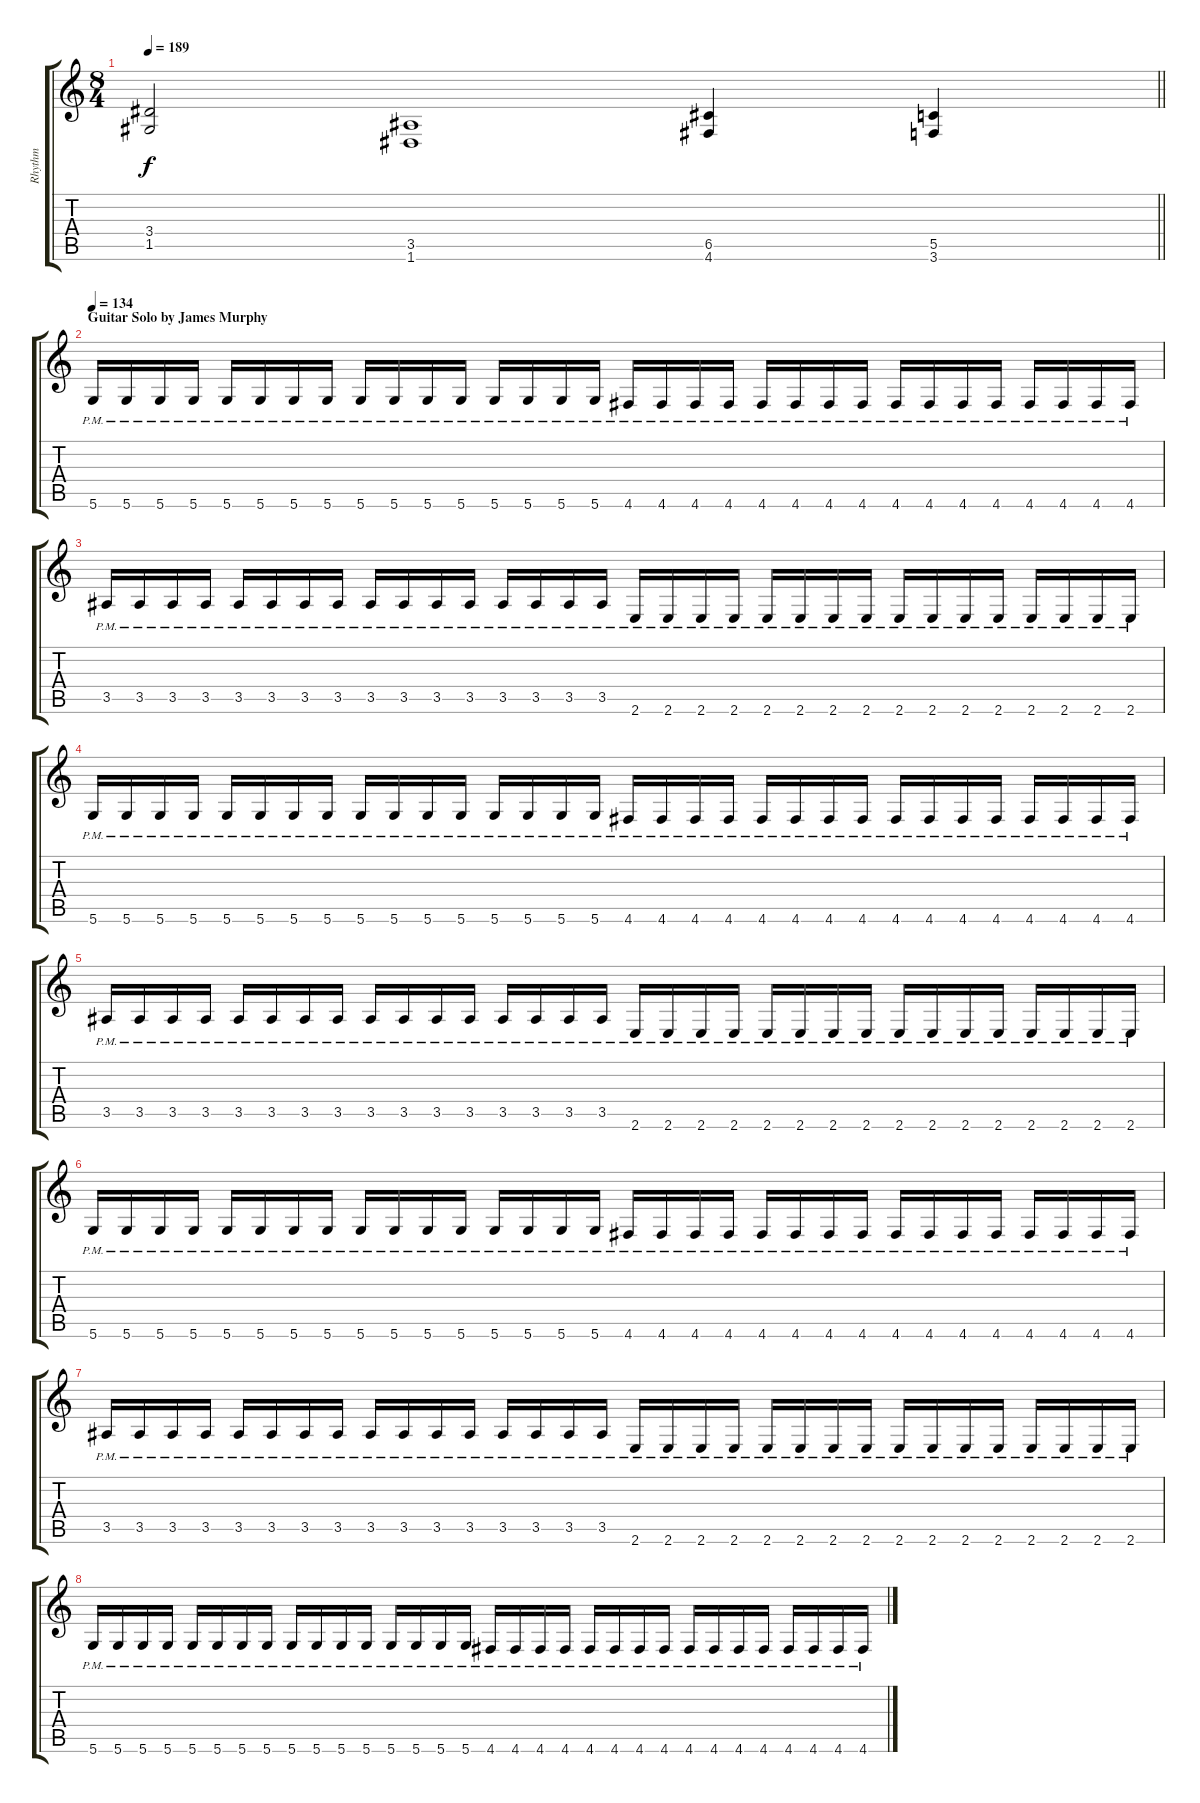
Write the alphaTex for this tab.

\track ("Rhythm" "Rhythm") {instrument distortionguitar}
\staff {score tabs}
\tuning (D4 A3 F3 C3 G2 D2) {hide}
\ts (8 4)
\tempo 189
\clef g2
\barLineRight lightlight
\ks c
(3.4 1.5).2{dy f} (3.5 1.6).1 (6.5 4.6).4 (5.5 3.6).4 |
\section ("" "Guitar Solo by James Murphy")
\tempo 134
5.6{pm}.16 5.6{pm}.16 5.6{pm}.16 5.6{pm}.16 5.6{pm}.16 5.6{pm}.16 5.6{pm}.16 5.6{pm}.16 5.6{pm}.16 5.6{pm}.16 5.6{pm}.16 5.6{pm}.16 5.6{pm}.16 5.6{pm}.16 5.6{pm}.16 5.6{pm}.16 4.6{pm}.16 4.6{pm}.16 4.6{pm}.16 4.6{pm}.16 4.6{pm}.16 4.6{pm}.16 4.6{pm}.16 4.6{pm}.16 4.6{pm}.16 4.6{pm}.16 4.6{pm}.16 4.6{pm}.16 4.6{pm}.16 4.6{pm}.16 4.6{pm}.16 4.6{pm}.16 |
3.5{pm}.16 3.5{pm}.16 3.5{pm}.16 3.5{pm}.16 3.5{pm}.16 3.5{pm}.16 3.5{pm}.16 3.5{pm}.16 3.5{pm}.16 3.5{pm}.16 3.5{pm}.16 3.5{pm}.16 3.5{pm}.16 3.5{pm}.16 3.5{pm}.16 3.5{pm}.16 2.6{pm}.16 2.6{pm}.16 2.6{pm}.16 2.6{pm}.16 2.6{pm}.16 2.6{pm}.16 2.6{pm}.16 2.6{pm}.16 2.6{pm}.16 2.6{pm}.16 2.6{pm}.16 2.6{pm}.16 2.6{pm}.16 2.6{pm}.16 2.6{pm}.16 2.6{pm}.16 |
5.6{pm}.16 5.6{pm}.16 5.6{pm}.16 5.6{pm}.16 5.6{pm}.16 5.6{pm}.16 5.6{pm}.16 5.6{pm}.16 5.6{pm}.16 5.6{pm}.16 5.6{pm}.16 5.6{pm}.16 5.6{pm}.16 5.6{pm}.16 5.6{pm}.16 5.6{pm}.16 4.6{pm}.16 4.6{pm}.16 4.6{pm}.16 4.6{pm}.16 4.6{pm}.16 4.6{pm}.16 4.6{pm}.16 4.6{pm}.16 4.6{pm}.16 4.6{pm}.16 4.6{pm}.16 4.6{pm}.16 4.6{pm}.16 4.6{pm}.16 4.6{pm}.16 4.6{pm}.16 |
3.5{pm}.16 3.5{pm}.16 3.5{pm}.16 3.5{pm}.16 3.5{pm}.16 3.5{pm}.16 3.5{pm}.16 3.5{pm}.16 3.5{pm}.16 3.5{pm}.16 3.5{pm}.16 3.5{pm}.16 3.5{pm}.16 3.5{pm}.16 3.5{pm}.16 3.5{pm}.16 2.6{pm}.16 2.6{pm}.16 2.6{pm}.16 2.6{pm}.16 2.6{pm}.16 2.6{pm}.16 2.6{pm}.16 2.6{pm}.16 2.6{pm}.16 2.6{pm}.16 2.6{pm}.16 2.6{pm}.16 2.6{pm}.16 2.6{pm}.16 2.6{pm}.16 2.6{pm}.16 |
5.6{pm}.16 5.6{pm}.16 5.6{pm}.16 5.6{pm}.16 5.6{pm}.16 5.6{pm}.16 5.6{pm}.16 5.6{pm}.16 5.6{pm}.16 5.6{pm}.16 5.6{pm}.16 5.6{pm}.16 5.6{pm}.16 5.6{pm}.16 5.6{pm}.16 5.6{pm}.16 4.6{pm}.16 4.6{pm}.16 4.6{pm}.16 4.6{pm}.16 4.6{pm}.16 4.6{pm}.16 4.6{pm}.16 4.6{pm}.16 4.6{pm}.16 4.6{pm}.16 4.6{pm}.16 4.6{pm}.16 4.6{pm}.16 4.6{pm}.16 4.6{pm}.16 4.6{pm}.16 |
3.5{pm}.16 3.5{pm}.16 3.5{pm}.16 3.5{pm}.16 3.5{pm}.16 3.5{pm}.16 3.5{pm}.16 3.5{pm}.16 3.5{pm}.16 3.5{pm}.16 3.5{pm}.16 3.5{pm}.16 3.5{pm}.16 3.5{pm}.16 3.5{pm}.16 3.5{pm}.16 2.6{pm}.16 2.6{pm}.16 2.6{pm}.16 2.6{pm}.16 2.6{pm}.16 2.6{pm}.16 2.6{pm}.16 2.6{pm}.16 2.6{pm}.16 2.6{pm}.16 2.6{pm}.16 2.6{pm}.16 2.6{pm}.16 2.6{pm}.16 2.6{pm}.16 2.6{pm}.16 |
5.6{pm}.16 5.6{pm}.16 5.6{pm}.16 5.6{pm}.16 5.6{pm}.16 5.6{pm}.16 5.6{pm}.16 5.6{pm}.16 5.6{pm}.16 5.6{pm}.16 5.6{pm}.16 5.6{pm}.16 5.6{pm}.16 5.6{pm}.16 5.6{pm}.16 5.6{pm}.16 4.6{pm}.16 4.6{pm}.16 4.6{pm}.16 4.6{pm}.16 4.6{pm}.16 4.6{pm}.16 4.6{pm}.16 4.6{pm}.16 4.6{pm}.16 4.6{pm}.16 4.6{pm}.16 4.6{pm}.16 4.6{pm}.16 4.6{pm}.16 4.6{pm}.16 4.6{pm}.16
